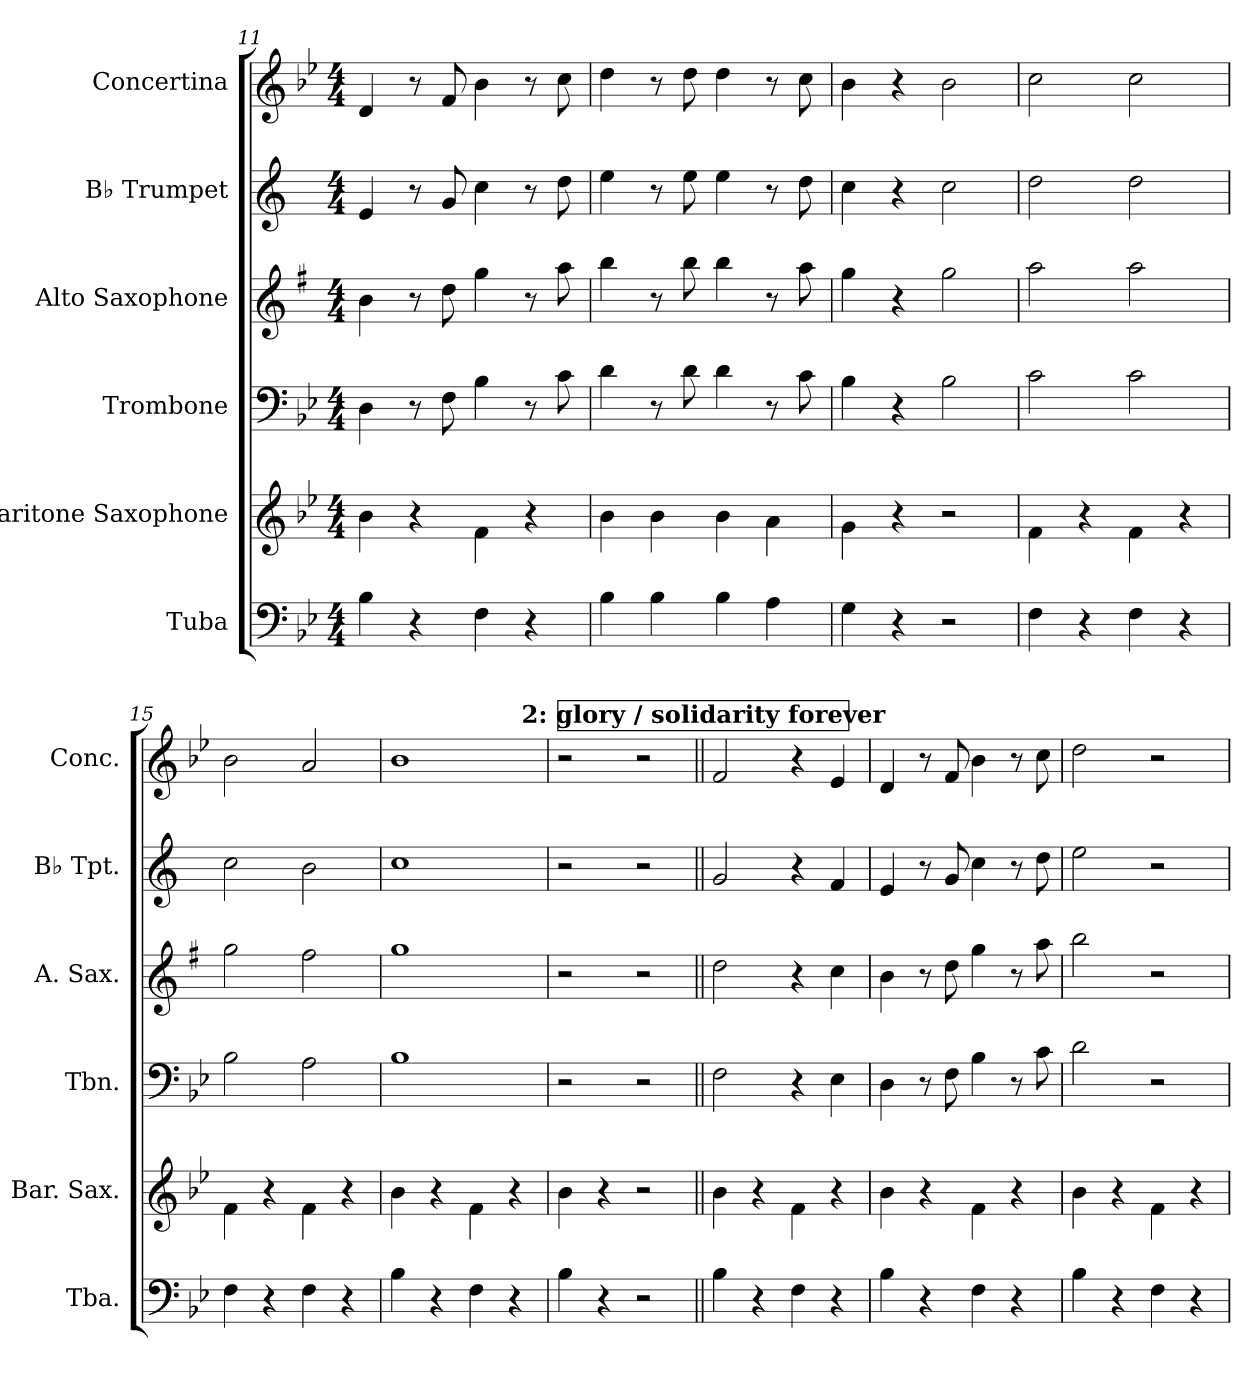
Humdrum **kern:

**kern	**kern	**kern	**kern	**kern	**kern
*part6	*part5	*part4	*part3	*part2	*part1
*staff6	*staff5	*staff4	*staff3	*staff2	*staff1
*I"Tuba	*I"Baritone Saxophone	*I"Trombone	*I"Alto Saxophone	*I"B♭ Trumpet	*I"Concertina
*I'Tba.	*I'Bar. Sax.	*I'Tbn.	*I'A. Sax.	*I'B♭ Tpt.	*I'Conc.
!!LO:PB:g=z
*clefF4	*clefG2	*clefF4	*clefG2	*clefG2	*clefG2
*	*ITrd12c21	*	*ITrd5c9	*ITrd1c2	*
*k[b-e-]	*k[b-e-]	*k[b-e-]	*k[b-e-]	*k[b-e-]	*k[b-e-]
*M4/4	*M4/4	*M4/4	*M4/4	*M4/4	*M4/4
=11	=11	=11	=11	=11	=11
4B-\	4B-\	4D\	4d\	4d/	4d/
4r	4r	8r	8r	8r	8r
.	.	8F\	8f\	8f/	8f/
4F\	4F\	4B-\	4b-\	4b-\	4b-\
4r	4r	8r	8r	8r	8r
.	.	8c\	8cc\	8cc\	8cc\
=12	=12	=12	=12	=12	=12
4B-\	4B-\	4d\	4dd\	4dd\	4dd\
4B-\	4B-\	8r	8r	8r	8r
.	.	8d\	8dd\	8dd\	8dd\
4B-\	4B-\	4d\	4dd\	4dd\	4dd\
4A\	4A\	8r	8r	8r	8r
.	.	8c\	8cc\	8cc\	8cc\
=13	=13	=13	=13	=13	=13
4G\	4G\	4B-\	4b-\	4b-\	4b-\
4r	4r	4r	4r	4r	4r
2r	2r	2B-\	2b-\	2b-\	2b-\
=14	=14	=14	=14	=14	=14
4F\	4F\	2c\	2cc\	2cc\	2cc\
4r	4r	.	.	.	.
4F\	4F\	2c\	2cc\	2cc\	2cc\
4r	4r	.	.	.	.
=15	=15	=15	=15	=15	=15
4F\	4F\	2B-\	2b-\	2b-\	2b-\
4r	4r	.	.	.	.
4F\	4F\	2A\	2a\	2a\	2a/
4r	4r	.	.	.	.
=16	=16	=16	=16	=16	=16
4B-\	4B-\	1B-	1b-	1b-	1b-
4r	4r	.	.	.	.
4F\	4F\	.	.	.	.
4r	4r	.	.	.	.
=17	=17	=17	=17	=17	=17
4B-\	4B-\	2r	2r	2r	2r
4r	4r	.	.	.	.
2r	2r	2r	2r	2r	2r
!!LO:LB:g=z
!!LO:REH:place=s1:a:B:fs=14:t=2&colon; glory / solidarity forever
=18||	=18||	=18||	=18||	=18||	=18||
4B-\	4B-\	2F\	2f\	2f/	2f/
4r	4r	.	.	.	.
4F\	4F\	4r	4r	4r	4r
4r	4r	4E-\	4e-\	4e-/	4e-/
=19	=19	=19	=19	=19	=19
4B-\	4B-\	4D\	4d\	4d/	4d/
4r	4r	8r	8r	8r	8r
.	.	8F\	8f\	8f/	8f/
4F\	4F\	4B-\	4b-\	4b-\	4b-\
4r	4r	8r	8r	8r	8r
.	.	8c\	8cc\	8cc\	8cc\
=20	=20	=20	=20	=20	=20
4B-\	4B-\	2d\	2dd\	2dd\	2dd\
4r	4r	.	.	.	.
4F\	4F\	2r	2r	2r	2r
4r	4r	.	.	.	.
=	=	=	=	=	=
*-	*-	*-	*-	*-	*-
